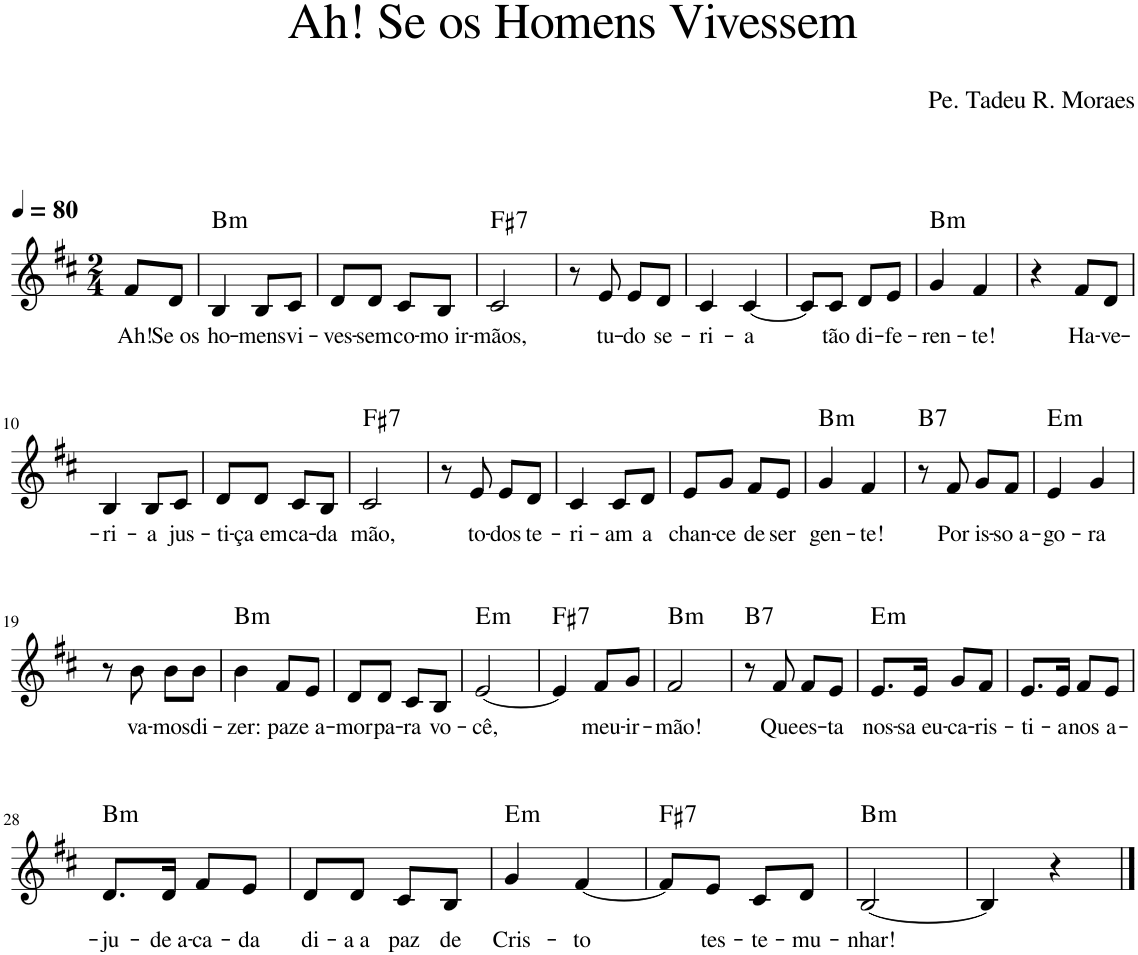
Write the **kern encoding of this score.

**kern	**text	**harte
*part1	*part1	*part1
*staff1	*staff1	*
*I"Voz	*	*
*I'Vo.	*	*
*clefG2	*	*
*k[f#c#]	*	*
*M2/4	*	*
*MM80	*	*
=1	=1	=1
!	!LO:LY:b	!
8f#/L	Ah!	.
!	!LO:LY:b	!
8d/J	Se os	.
=2	=2	=2
!	!LO:LY:b	!LO:H:kt=m
4B/	ho-	B:min
!	!LO:LY:b	!
8B/L	-mens	.
!	!LO:LY:b	!
8c#/J	vi-	.
=3	=3	=3
!	!LO:LY:b	!
8d/L	-ves-	.
!	!LO:LY:b	!
8d/J	-sem	.
!	!LO:LY:b	!
8c#/L	co-	.
!	!LO:LY:b	!
8B/J	-mo ir-	.
=4	=4	=4
!	!LO:LY:b	!LO:H:kt=7
2c#/	-mãos,	F#:7
=5	=5	=5
8r	.	.
!	!LO:LY:b	!
8e/	tu-	.
!	!LO:LY:b	!
8e/L	-do	.
!	!LO:LY:b	!
8d/J	se-	.
=6	=6	=6
!	!LO:LY:b	!
4c#/	-ri-	.
!	!LO:LY:b	!
[4c#/	-a	.
=7	=7	=7
8c#/L]	.	.
!	!LO:LY:b	!
8c#/J	tão	.
!	!LO:LY:b	!
8d/L	di-	.
!	!LO:LY:b	!
8e/J	-fe-	.
=8	=8	=8
!	!LO:LY:b	!LO:H:kt=m
4g/	-ren-	B:min
!	!LO:LY:b	!
4f#/	-te!	.
=9	=9	=9
4r	.	.
!	!LO:LY:b	!
8f#/L	Ha-	.
!	!LO:LY:b	!
8d/J	-ve-	.
!!LO:LB:g=z
=10	=10	=10
!	!LO:LY:b	!
4B/	-ri-	.
!	!LO:LY:b	!
8B/L	-a	.
!	!LO:LY:b	!
8c#/J	jus-	.
=11	=11	=11
!	!LO:LY:b	!
8d/L	-ti-	.
!	!LO:LY:b	!
8d/J	-ça em	.
!	!LO:LY:b	!
8c#/L	ca-	.
!	!LO:LY:b	!
8B/J	-da	.
=12	=12	=12
!	!LO:LY:b	!LO:H:kt=7
2c#/	mão,	F#:7
=13	=13	=13
8r	.	.
!	!LO:LY:b	!
8e/	to-	.
!	!LO:LY:b	!
8e/L	-dos	.
!	!LO:LY:b	!
8d/J	te-	.
=14	=14	=14
!	!LO:LY:b	!
4c#/	-ri-	.
!	!LO:LY:b	!
8c#/L	-am	.
!	!LO:LY:b	!
8d/J	a	.
=15	=15	=15
!	!LO:LY:b	!
8e/L	chan-	.
!	!LO:LY:b	!
8g/J	-ce	.
!	!LO:LY:b	!
8f#/L	de	.
!	!LO:LY:b	!
8e/J	ser	.
=16	=16	=16
!	!LO:LY:b	!LO:H:kt=m
4g/	gen-	B:min
!	!LO:LY:b	!
4f#/	-te!	.
=17	=17	=17
!	!	!LO:H:kt=7
8r	.	B:7
!	!LO:LY:b	!
8f#/	Por	.
!	!LO:LY:b	!
8g/L	is-	.
!	!LO:LY:b	!
8f#/J	-so a-	.
=18	=18	=18
!	!LO:LY:b	!LO:H:kt=m
4e/	-go-	E:min
!	!LO:LY:b	!
4g/	-ra	.
!!LO:LB:g=z
=19	=19	=19
8r	.	.
!	!LO:LY:b	!
8b\	va-	.
!	!LO:LY:b	!
8b\L	-mos	.
!	!LO:LY:b	!
8b\J	di-	.
=20	=20	=20
!	!LO:LY:b	!LO:H:kt=m
4b\	-zer:	B:min
!	!LO:LY:b	!
8f#/L	paz	.
!	!LO:LY:b	!
8e/J	e a-	.
=21	=21	=21
!	!LO:LY:b	!
8d/L	-mor	.
!	!LO:LY:b	!
8d/J	pa-	.
!	!LO:LY:b	!
8c#/L	-ra	.
!	!LO:LY:b	!
8B/J	vo-	.
=22	=22	=22
!	!LO:LY:b	!LO:H:kt=m
[2e/	-cê,	E:min
=23	=23	=23
!	!	!LO:H:kt=7
4e/]	.	F#:7
!	!LO:LY:b	!
8f#/L	meu-	.
!	!LO:LY:b	!
8g/J	-ir-	.
=24	=24	=24
!	!LO:LY:b	!LO:H:kt=m
2f#/	-mão!	B:min
=25	=25	=25
!	!	!LO:H:kt=7
8r	.	B:7
!	!LO:LY:b	!
8f#/	Que	.
!	!LO:LY:b	!
8f#/L	es-	.
!	!LO:LY:b	!
8e/J	-ta	.
=26	=26	=26
!	!LO:LY:b	!LO:H:kt=m
8.e/L	nos-	E:min
!	!LO:LY:b	!
16e/Jk	-sa eu-	.
!	!LO:LY:b	!
8g/L	-ca-	.
!	!LO:LY:b	!
8f#/J	-ris-	.
=27	=27	=27
!	!LO:LY:b	!
8.e/L	-ti-	.
!	!LO:LY:b	!
16e/Jk	-a	.
!	!LO:LY:b	!
8f#/L	nos	.
!	!LO:LY:b	!
8e/J	a-	.
!!LO:LB:g=z
=28	=28	=28
!	!LO:LY:b	!LO:H:kt=m
8.d/L	-ju-	B:min
!	!LO:LY:b	!
16d/Jk	-de a-	.
!	!LO:LY:b	!
8f#/L	-ca-	.
!	!LO:LY:b	!
8e/J	-da	.
=29	=29	=29
!	!LO:LY:b	!
8d/L	di-	.
!	!LO:LY:b	!
8d/J	-a a	.
!	!LO:LY:b	!
8c#/L	paz	.
!	!LO:LY:b	!
8B/J	de	.
=30	=30	=30
!	!LO:LY:b	!LO:H:kt=m
4g/	Cris-	E:min
!	!LO:LY:b	!
[4f#/	-to	.
=31	=31	=31
!	!	!LO:H:kt=7
8f#/L]	.	F#:7
!	!LO:LY:b	!
8e/J	tes-	.
!	!LO:LY:b	!
8c#/L	-te-	.
!	!LO:LY:b	!
8d/J	-mu-	.
=32	=32	=32
!	!LO:LY:b	!LO:H:kt=m
[2B/	-nhar!	B:min
=33	=33	=33
4B/]	.	.
4r	.	.
==	==	==
*-	*-	*-
